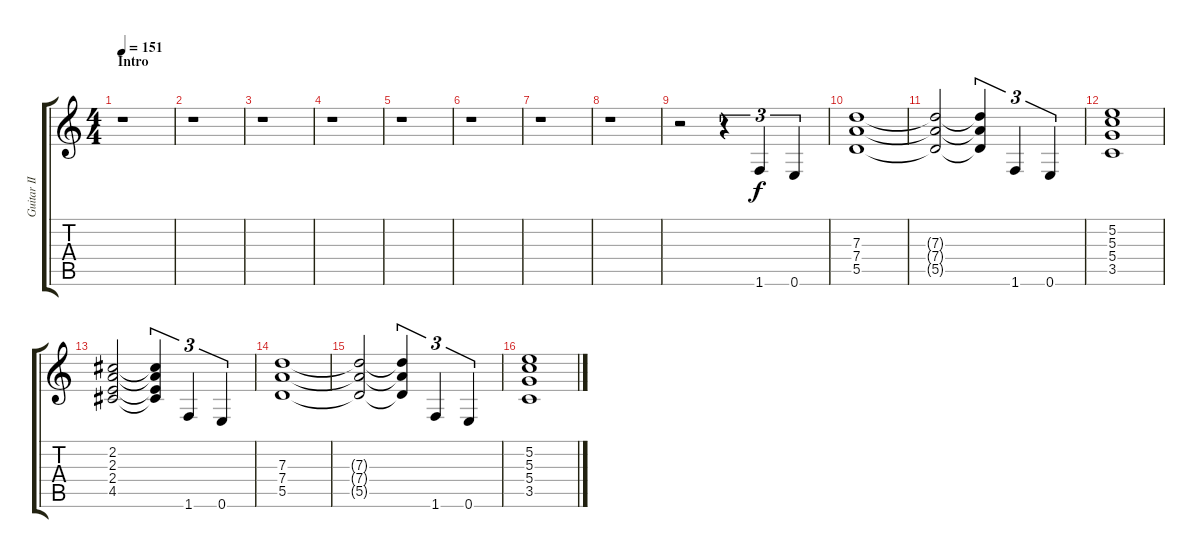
\track ("Guitar II" "Guitar II") {instrument overdrivenguitar}
\staff {score tabs}
\tuning (E4 B3 G3 D3 A2 E2) {hide}
\ts (4 4)
\section ("" "Intro")
\tempo 151
\clef g2
\ks c
r.1{dy f instrument overdrivenguitar} |
r.1 |
r.1 |
r.1 |
r.1 |
r.1 |
r.1 |
r.1 |
r.2 r.4{tu (3 2)} 1.6.4{tu (3 2)} 0.6.4{tu (3 2)} |
(7.3 7.4 5.5).1 |
(7.3{t} 7.4{t} 5.5{t}).2 (7.3{t} 7.4{t} 5.5{t}).4{tu (3 2)} 1.6.4{tu (3 2)} 0.6.4{tu (3 2)} |
(5.2 5.3 5.4 3.5).1 |
(2.2 2.3 2.4 4.5).2 (2.2{t} 2.3{t} 2.4{t} 4.5{t}).4{tu (3 2)} 1.6.4{tu (3 2)} 0.6.4{tu (3 2)} |
(7.3 7.4 5.5).1 |
(7.3{t} 7.4{t} 5.5{t}).2 (7.3{t} 7.4{t} 5.5{t}).4{tu (3 2)} 1.6.4{tu (3 2)} 0.6.4{tu (3 2)} |
(5.2 5.3 5.4 3.5).1
